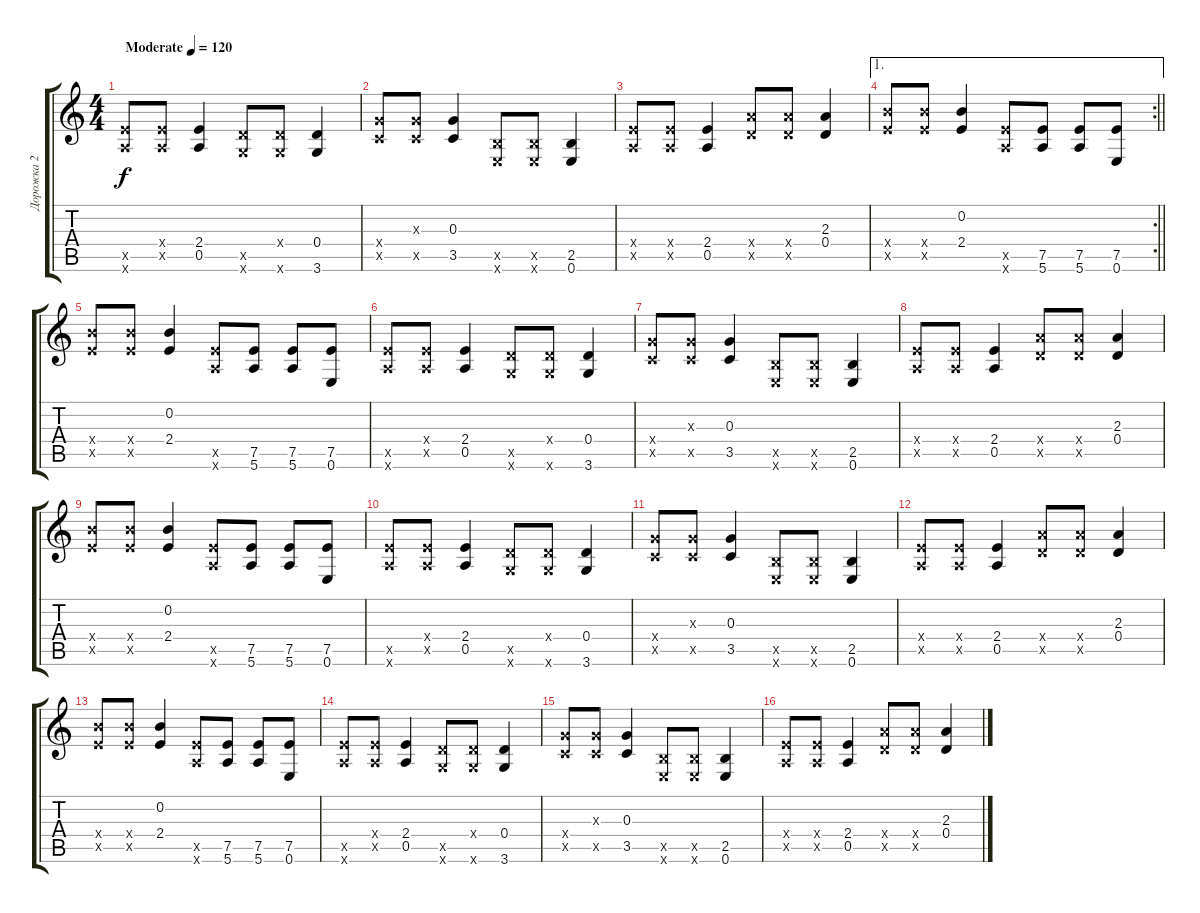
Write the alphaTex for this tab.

\track ("Дорожка 2" "Дорожка 2") {instrument overdrivenguitar}
\staff {score tabs}
\tuning (E4 B3 G3 D3 A2 E2) {hide}
\ts (4 4)
\tempo (120 "Moderate")
\clef g2
\ks c
(7.5{x} 5.6{x}).8{dy f instrument overdrivenguitar} (2.4{x} 0.5{x}).8 (2.4 0.5).4 (5.5{x} 3.6{x}).8 (0.4{x} 3.6{x}).8 (0.4 3.6).4 |
(5.4{x} 3.5{x}).8 (0.3{x} 3.5{x}).8 (0.3 3.5).4 (2.5{x} 0.6{x}).8 (2.5{x} 0.6{x}).8 (2.5 0.6).4 |
(2.4{x} 0.5{x}).8 (2.4{x} 0.5{x}).8 (2.4 0.5).4 (7.4{x} 5.5{x}).8 (7.4{x} 5.5{x}).8 (2.3 0.4).4 |
\ae 1
\rc 2
\barLineRight lightlight
(9.4{x} 7.5{x}).8 (9.4{x} 7.5{x}).8 (0.2 2.4).4 (7.5{x} 5.6{x}).8 (7.5 5.6).8 (7.5 5.6).8 (7.5 0.6).8 |
(9.4{x} 7.5{x}).8 (9.4{x} 7.5{x}).8 (0.2 2.4).4 (7.5{x} 5.6{x}).8 (7.5 5.6).8 (7.5 5.6).8 (7.5 0.6).8 |
(7.5{x} 5.6{x}).8 (2.4{x} 0.5{x}).8 (2.4 0.5).4 (5.5{x} 3.6{x}).8 (0.4{x} 3.6{x}).8 (0.4 3.6).4 |
(5.4{x} 3.5{x}).8 (0.3{x} 3.5{x}).8 (0.3 3.5).4 (2.5{x} 0.6{x}).8 (2.5{x} 0.6{x}).8 (2.5 0.6).4 |
(2.4{x} 0.5{x}).8 (2.4{x} 0.5{x}).8 (2.4 0.5).4 (7.4{x} 5.5{x}).8 (7.4{x} 5.5{x}).8 (2.3 0.4).4 |
(9.4{x} 7.5{x}).8 (9.4{x} 7.5{x}).8 (0.2 2.4).4 (7.5{x} 5.6{x}).8 (7.5 5.6).8 (7.5 5.6).8 (7.5 0.6).8 |
(7.5{x} 5.6{x}).8 (2.4{x} 0.5{x}).8 (2.4 0.5).4 (5.5{x} 3.6{x}).8 (0.4{x} 3.6{x}).8 (0.4 3.6).4 |
(5.4{x} 3.5{x}).8 (0.3{x} 3.5{x}).8 (0.3 3.5).4 (2.5{x} 0.6{x}).8 (2.5{x} 0.6{x}).8 (2.5 0.6).4 |
(2.4{x} 0.5{x}).8 (2.4{x} 0.5{x}).8 (2.4 0.5).4 (7.4{x} 5.5{x}).8 (7.4{x} 5.5{x}).8 (2.3 0.4).4 |
(9.4{x} 7.5{x}).8 (9.4{x} 7.5{x}).8 (0.2 2.4).4 (7.5{x} 5.6{x}).8 (7.5 5.6).8 (7.5 5.6).8 (7.5 0.6).8 |
(7.5{x} 5.6{x}).8 (2.4{x} 0.5{x}).8 (2.4 0.5).4 (5.5{x} 3.6{x}).8 (0.4{x} 3.6{x}).8 (0.4 3.6).4 |
(5.4{x} 3.5{x}).8 (0.3{x} 3.5{x}).8 (0.3 3.5).4 (2.5{x} 0.6{x}).8 (2.5{x} 0.6{x}).8 (2.5 0.6).4 |
(2.4{x} 0.5{x}).8 (2.4{x} 0.5{x}).8 (2.4 0.5).4 (7.4{x} 5.5{x}).8 (7.4{x} 5.5{x}).8 (2.3 0.4).4
